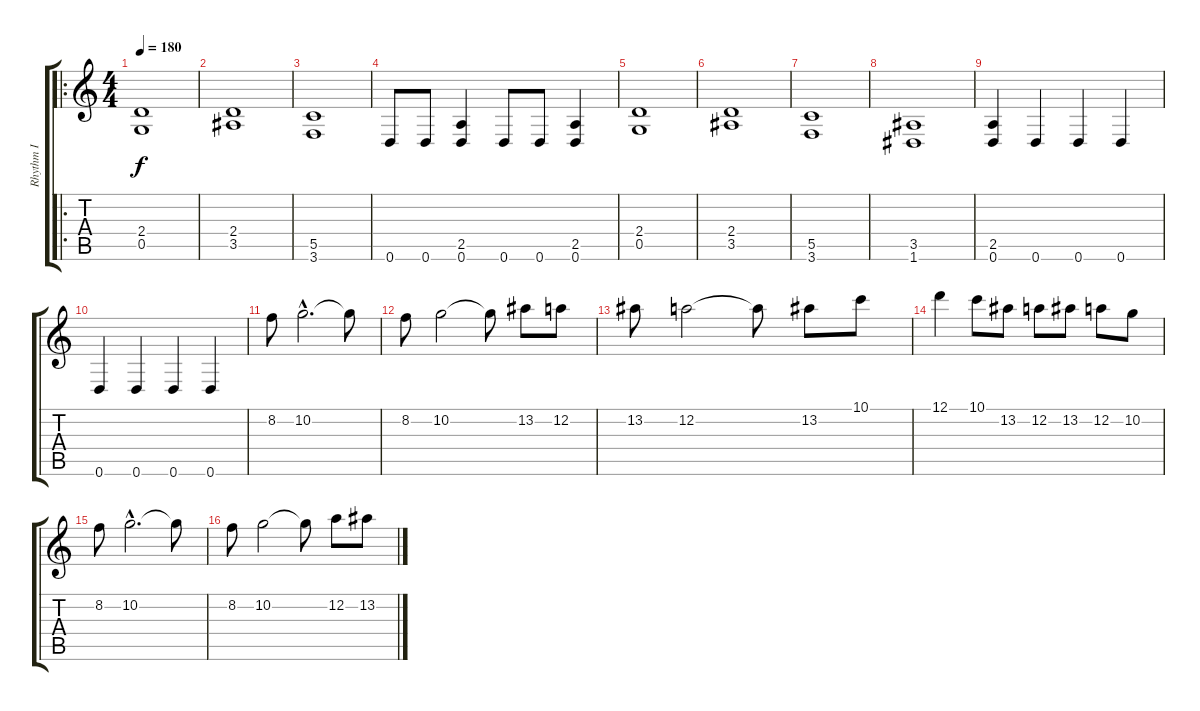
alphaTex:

\track ("Rhythm I" "Rhythm I") {instrument distortionguitar}
\staff {score tabs}
\tuning (D4 A3 F3 C3 G2 D2) {hide}
\ro
\ts (4 4)
\tempo 180
\clef g2
\ks c
(2.4 0.5).1{dy f} |
(2.4 3.5).1 |
(5.5 3.6).1 |
0.6.8 0.6.8 (2.5 0.6).4 0.6.8 0.6.8 (2.5 0.6).4 |
(2.4 0.5).1 |
(2.4 3.5).1 |
(5.5 3.6).1 |
(3.5 1.6).1 |
(2.5 0.6).4 0.6.4 0.6.4 0.6.4 |
0.6.4 0.6.4 0.6.4 0.6.4 |
8.2.8 10.2{hac}.2{d} 10.2{t}.8 |
8.2.8 10.2.2 10.2{t}.8 13.2.8 12.2.8 |
13.2.8 12.2.2 12.2{t}.8 13.2.8 10.1.8 |
12.1.4 10.1.8 13.2.8 12.2.8 13.2.8 12.2.8 10.2.8 |
8.2.8 10.2{hac}.2{d} 10.2{t}.8 |
8.2.8 10.2.2 10.2{t}.8 12.2.8 13.2.8
